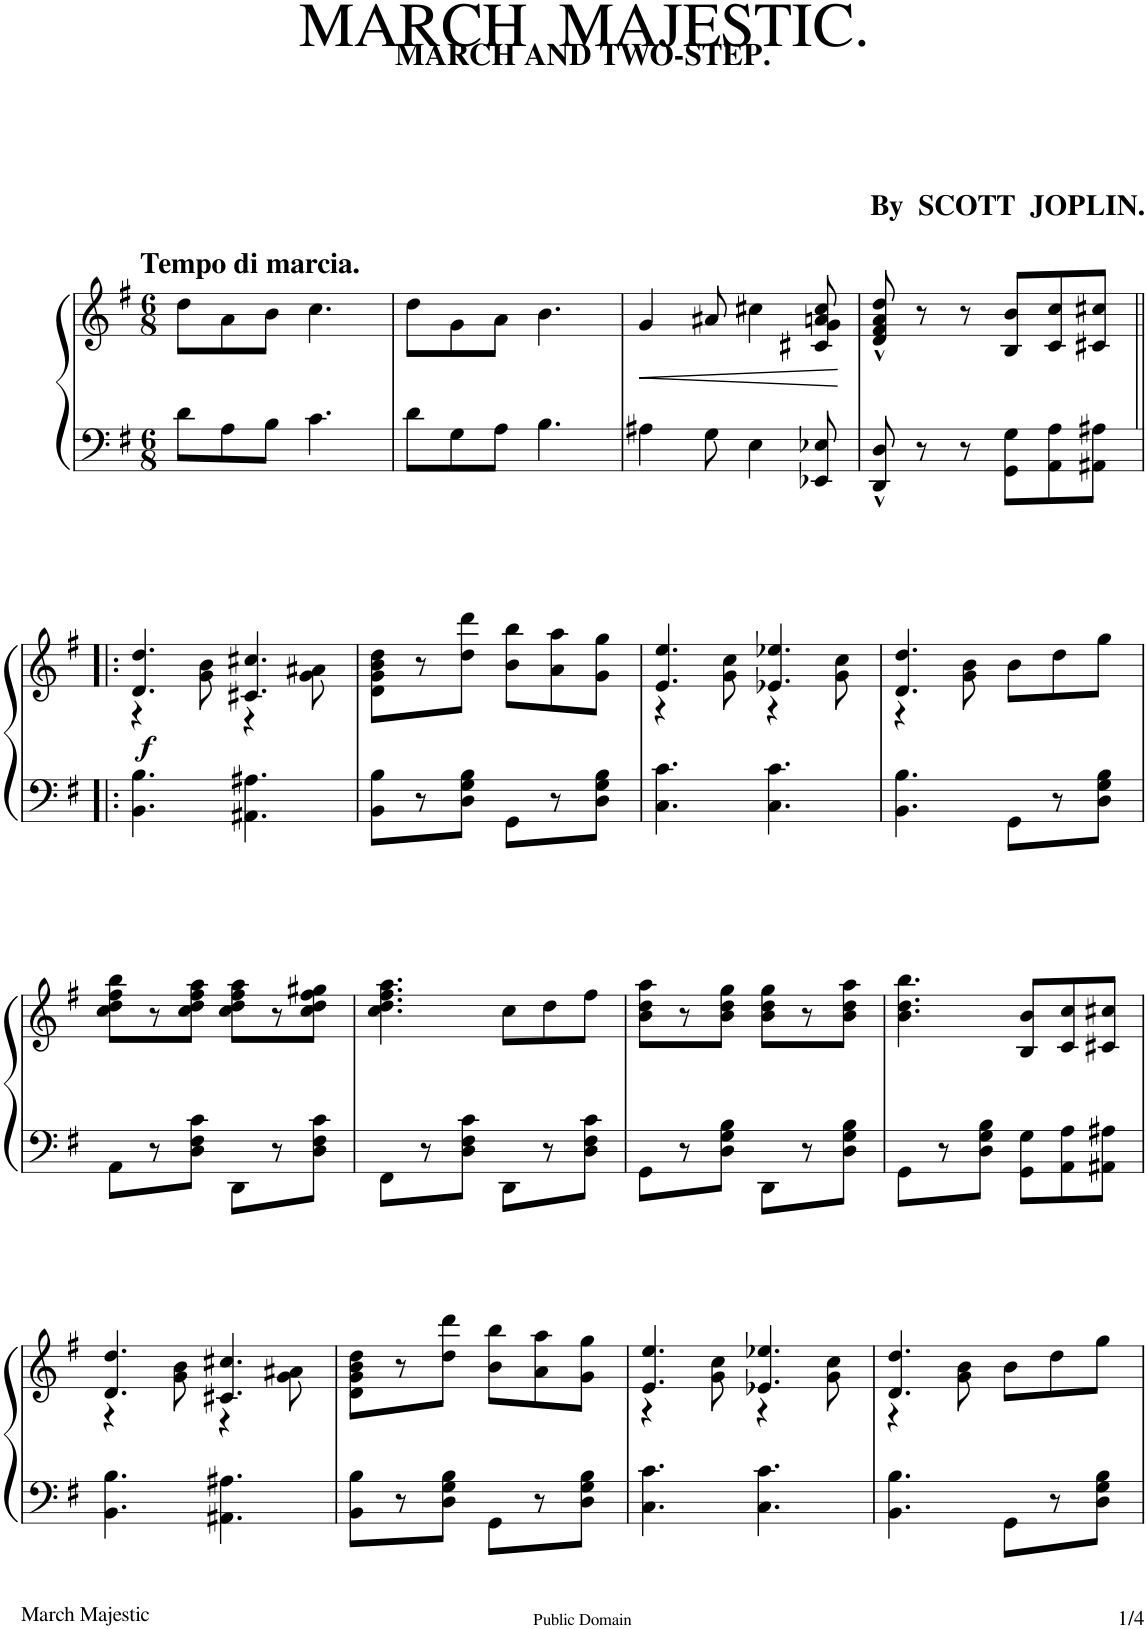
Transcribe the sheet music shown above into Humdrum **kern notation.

**kern	**kern	**dynam
*part1	*part1	*part1
*staff2	*staff1	*staff1/2
*I"Piano	*	*
*I'Pno.	*	*
*clefF4	*clefG2	*
*k[f#]	*k[f#]	*
*G:	*G:	*
*M6/8	*M6/8	*
=1	=1	=1
!	!LO:TX:a:B:t=Tempo di marcia.	!
8d\L	8dd\L	.
8A\	8a\	.
8B\J	8b\J	.
4.c\	4.cc\	.
=2	=2	=2
8d\L	8dd\L	.
8G\	8g\	.
8A\J	8a\J	.
4.B\	4.b\	.
=3	=3	=3
!	!	!LO:HP:b
4A#X\	4g/	<
8G\	8a#X/	.
4E\	4cc#X\	.
8EE-X/ 8E-X/	8c#X/ 8g/ 8an/ 8cc#/	.
.	.	[
=4	=4	=4
8DD/^^ 8D/^^	8d/^^ 8f#/^^ 8a/^^ 8dd/^^	.
8r	8r	.
8r	8r	.
8GG\ 8G\L	8B/ 8b/L	.
8AA\ 8A\	8c/ 8cc/	.
8AA#X\ 8A#X\J	8c#X/ 8cc#X/J	.
!!LO:LB:g=z
=5!|:	=5!|:	=5!|:
*	*^	*
!	!	!	!LO:DY:b
4.BB\ 4.B\	4.d/ 4.dd/	4r	f
.	.	8g\ 8b\	.
4.AA#X\ 4.A#X\	4.c#X/ 4.cc#X/	4r	.
.	.	8g\ 8a#X\	.
*	*v	*v	*
=6	=6	=6
8BB\ 8B\L	8d\ 8g\ 8b\ 8dd\L	.
8r	8r	.
8D\ 8G\ 8B\J	8dd\ 8ddd\J	.
8GG\L	8b\ 8bb\L	.
8r	8a\ 8aa\	.
8D\ 8G\ 8B\J	8g\ 8gg\J	.
=7	=7	=7
*	*^	*
4.C\ 4.c\	4.e/ 4.ee/	4r	.
.	.	8g\ 8cc\	.
4.C\ 4.c\	4.e-X/ 4.ee-X/	4r	.
.	.	8g\ 8cc\	.
=8	=8	=8	=8
4.BB\ 4.B\	4.d/ 4.dd/	4r	.
.	.	8g\ 8b\	.
8GG\L	8b\L	4.ryy	.
8r	8dd\	.	.
8D\ 8G\ 8B\J	8gg\J	.	.
*	*v	*v	*
!!LO:LB:g=z
=9	=9	=9
8AA\L	8cc\ 8dd\ 8ff#\ 8bb\L	.
8r	8r	.
8D\ 8F#\ 8c\J	8cc\ 8dd\ 8ff#\ 8aa\J	.
8DD\L	8cc\ 8dd\ 8ff#\ 8aa\L	.
8r	8r	.
8D\ 8F#\ 8c\J	8cc\ 8dd\ 8ff#\ 8gg#X\J	.
=10	=10	=10
8FF#\L	4.cc\ 4.dd\ 4.ff#\ 4.aa\	.
8r	.	.
8D\ 8F#\ 8c\J	.	.
8DD\L	8cc\L	.
8r	8dd\	.
8D\ 8F#\ 8c\J	8ff#\J	.
=11	=11	=11
8GG\L	8b\ 8dd\ 8aa\L	.
8r	8r	.
8D\ 8G\ 8B\J	8b\ 8dd\ 8gg\J	.
8DD\L	8b\ 8dd\ 8gg\L	.
8r	8r	.
8D\ 8G\ 8B\J	8b\ 8dd\ 8aa\J	.
=12	=12	=12
8GG\L	4.b\ 4.dd\ 4.bb\	.
8r	.	.
8D\ 8G\ 8B\J	.	.
8GG\ 8G\L	8B/ 8b/L	.
8AA\ 8A\	8c/ 8cc/	.
8AA#X\ 8A#X\J	8c#X/ 8cc#X/J	.
!!LO:LB:g=z
=13	=13	=13
*	*^	*
4.BB\ 4.B\	4.d/ 4.dd/	4r	.
.	.	8g\ 8b\	.
4.AA#X\ 4.A#X\	4.c#X/ 4.cc#X/	4r	.
.	.	8g\ 8a#X\	.
*	*v	*v	*
=14	=14	=14
8BB\ 8B\L	8d\ 8g\ 8b\ 8dd\L	.
8r	8r	.
8D\ 8G\ 8B\J	8dd\ 8ddd\J	.
8GG\L	8b\ 8bb\L	.
8r	8a\ 8aa\	.
8D\ 8G\ 8B\J	8g\ 8gg\J	.
=15	=15	=15
*	*^	*
4.C\ 4.c\	4.e/ 4.ee/	4r	.
.	.	8g\ 8cc\	.
4.C\ 4.c\	4.e-X/ 4.ee-X/	4r	.
.	.	8g\ 8cc\	.
=16	=16	=16	=16
4.BB\ 4.B\	4.d/ 4.dd/	4r	.
.	.	8g\ 8b\	.
8GG\L	8b\L	4.ryy	.
8r	8dd\	.	.
8D\ 8G\ 8B\J	8gg\J	.	.
*	*v	*v	*
=	=	=
*-	*-	*-
